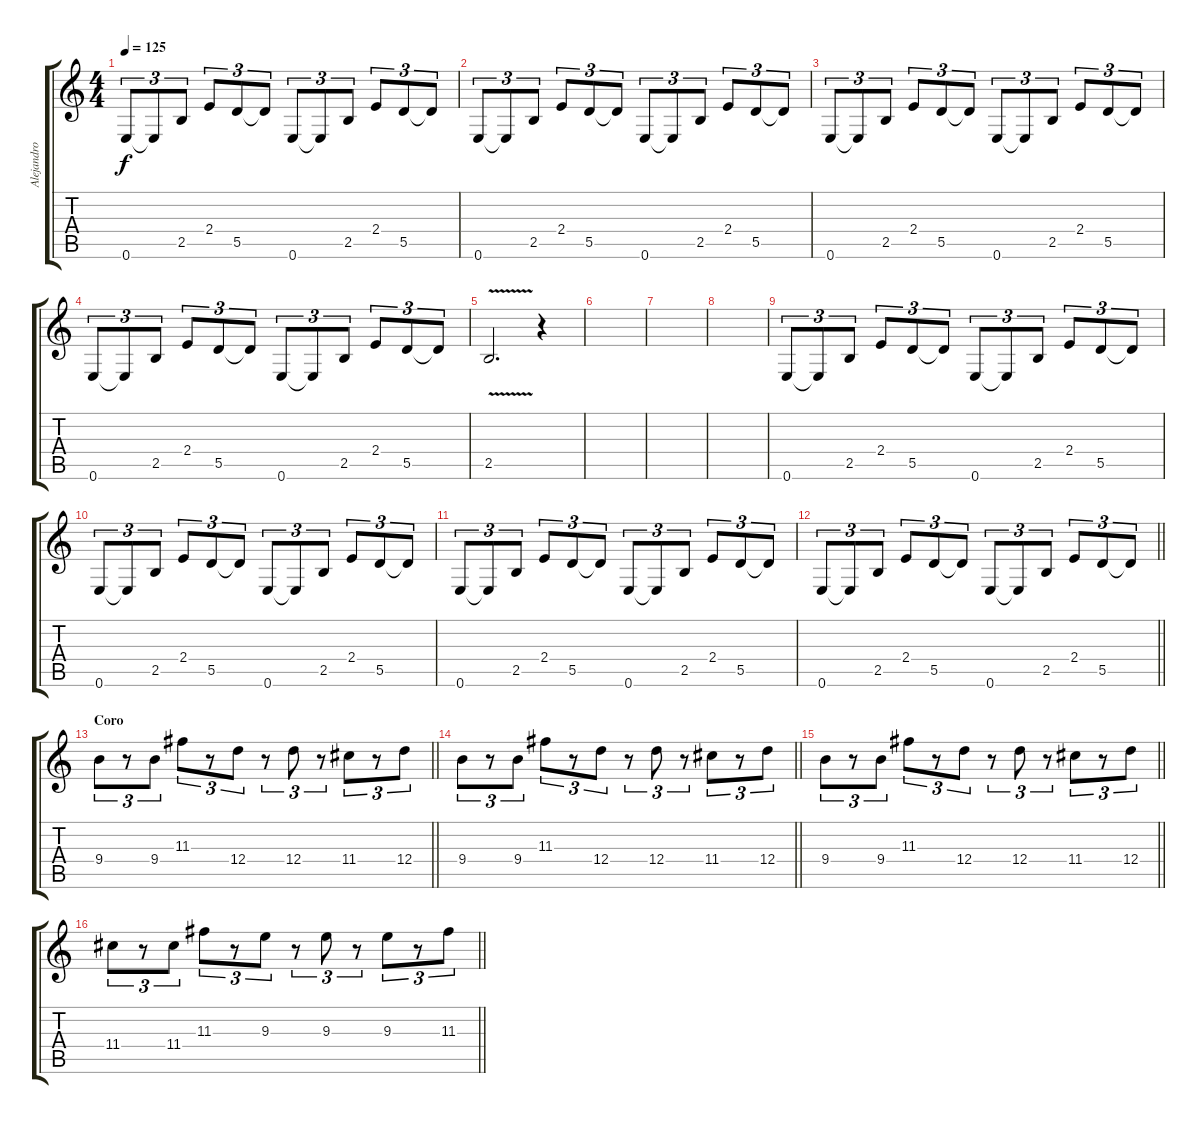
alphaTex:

\track ("Alejandro Marcovich" "Alejandro ") {instrument distortionguitar}
\staff {score tabs}
\tuning (E4 B3 G3 D3 A2 E2) {hide}
\ts (4 4)
\tempo 125
\clef g2
\ks c
0.6.8{tu (3 2) dy f} 0.6{t}.8{tu (3 2)} 2.5.8{tu (3 2)} 2.4.8{tu (3 2)} 5.5.8{tu (3 2)} 5.5{t}.8{tu (3 2)} 0.6.8{tu (3 2)} 0.6{t}.8{tu (3 2)} 2.5.8{tu (3 2)} 2.4.8{tu (3 2)} 5.5.8{tu (3 2)} 5.5{t}.8{tu (3 2)} |
0.6.8{tu (3 2)} 0.6{t}.8{tu (3 2)} 2.5.8{tu (3 2)} 2.4.8{tu (3 2)} 5.5.8{tu (3 2)} 5.5{t}.8{tu (3 2)} 0.6.8{tu (3 2)} 0.6{t}.8{tu (3 2)} 2.5.8{tu (3 2)} 2.4.8{tu (3 2)} 5.5.8{tu (3 2)} 5.5{t}.8{tu (3 2)} |
0.6.8{tu (3 2)} 0.6{t}.8{tu (3 2)} 2.5.8{tu (3 2)} 2.4.8{tu (3 2)} 5.5.8{tu (3 2)} 5.5{t}.8{tu (3 2)} 0.6.8{tu (3 2)} 0.6{t}.8{tu (3 2)} 2.5.8{tu (3 2)} 2.4.8{tu (3 2)} 5.5.8{tu (3 2)} 5.5{t}.8{tu (3 2)} |
0.6.8{tu (3 2)} 0.6{t}.8{tu (3 2)} 2.5.8{tu (3 2)} 2.4.8{tu (3 2)} 5.5.8{tu (3 2)} 5.5{t}.8{tu (3 2)} 0.6.8{tu (3 2)} 0.6{t}.8{tu (3 2)} 2.5.8{tu (3 2)} 2.4.8{tu (3 2)} 5.5.8{tu (3 2)} 5.5{t}.8{tu (3 2)} |
2.5{v}.2{d} r.4 |
|
|
|
0.6.8{tu (3 2)} 0.6{t}.8{tu (3 2)} 2.5.8{tu (3 2)} 2.4.8{tu (3 2)} 5.5.8{tu (3 2)} 5.5{t}.8{tu (3 2)} 0.6.8{tu (3 2)} 0.6{t}.8{tu (3 2)} 2.5.8{tu (3 2)} 2.4.8{tu (3 2)} 5.5.8{tu (3 2)} 5.5{t}.8{tu (3 2)} |
0.6.8{tu (3 2)} 0.6{t}.8{tu (3 2)} 2.5.8{tu (3 2)} 2.4.8{tu (3 2)} 5.5.8{tu (3 2)} 5.5{t}.8{tu (3 2)} 0.6.8{tu (3 2)} 0.6{t}.8{tu (3 2)} 2.5.8{tu (3 2)} 2.4.8{tu (3 2)} 5.5.8{tu (3 2)} 5.5{t}.8{tu (3 2)} |
0.6.8{tu (3 2)} 0.6{t}.8{tu (3 2)} 2.5.8{tu (3 2)} 2.4.8{tu (3 2)} 5.5.8{tu (3 2)} 5.5{t}.8{tu (3 2)} 0.6.8{tu (3 2)} 0.6{t}.8{tu (3 2)} 2.5.8{tu (3 2)} 2.4.8{tu (3 2)} 5.5.8{tu (3 2)} 5.5{t}.8{tu (3 2)} |
\barLineRight lightlight
0.6.8{tu (3 2)} 0.6{t}.8{tu (3 2)} 2.5.8{tu (3 2)} 2.4.8{tu (3 2)} 5.5.8{tu (3 2)} 5.5{t}.8{tu (3 2)} 0.6.8{tu (3 2)} 0.6{t}.8{tu (3 2)} 2.5.8{tu (3 2)} 2.4.8{tu (3 2)} 5.5.8{tu (3 2)} 5.5{t}.8{tu (3 2)} |
\section ("" "Coro")
\barLineRight lightlight
9.4.8{tu (3 2)} r.8{tu (3 2)} 9.4.8{tu (3 2)} 11.3.8{tu (3 2)} r.8{tu (3 2)} 12.4.8{tu (3 2)} r.8{tu (3 2)} 12.4.8{tu (3 2)} r.8{tu (3 2)} 11.4.8{tu (3 2)} r.8{tu (3 2)} 12.4.8{tu (3 2)} |
\barLineRight lightlight
9.4.8{tu (3 2)} r.8{tu (3 2)} 9.4.8{tu (3 2)} 11.3.8{tu (3 2)} r.8{tu (3 2)} 12.4.8{tu (3 2)} r.8{tu (3 2)} 12.4.8{tu (3 2)} r.8{tu (3 2)} 11.4.8{tu (3 2)} r.8{tu (3 2)} 12.4.8{tu (3 2)} |
\barLineRight lightlight
9.4.8{tu (3 2)} r.8{tu (3 2)} 9.4.8{tu (3 2)} 11.3.8{tu (3 2)} r.8{tu (3 2)} 12.4.8{tu (3 2)} r.8{tu (3 2)} 12.4.8{tu (3 2)} r.8{tu (3 2)} 11.4.8{tu (3 2)} r.8{tu (3 2)} 12.4.8{tu (3 2)} |
\barLineRight lightlight
11.4.8{tu (3 2)} r.8{tu (3 2)} 11.4.8{tu (3 2)} 11.3.8{tu (3 2)} r.8{tu (3 2)} 9.3.8{tu (3 2)} r.8{tu (3 2)} 9.3.8{tu (3 2)} r.8{tu (3 2)} 9.3.8{tu (3 2)} r.8{tu (3 2)} 11.3.8{tu (3 2)}
